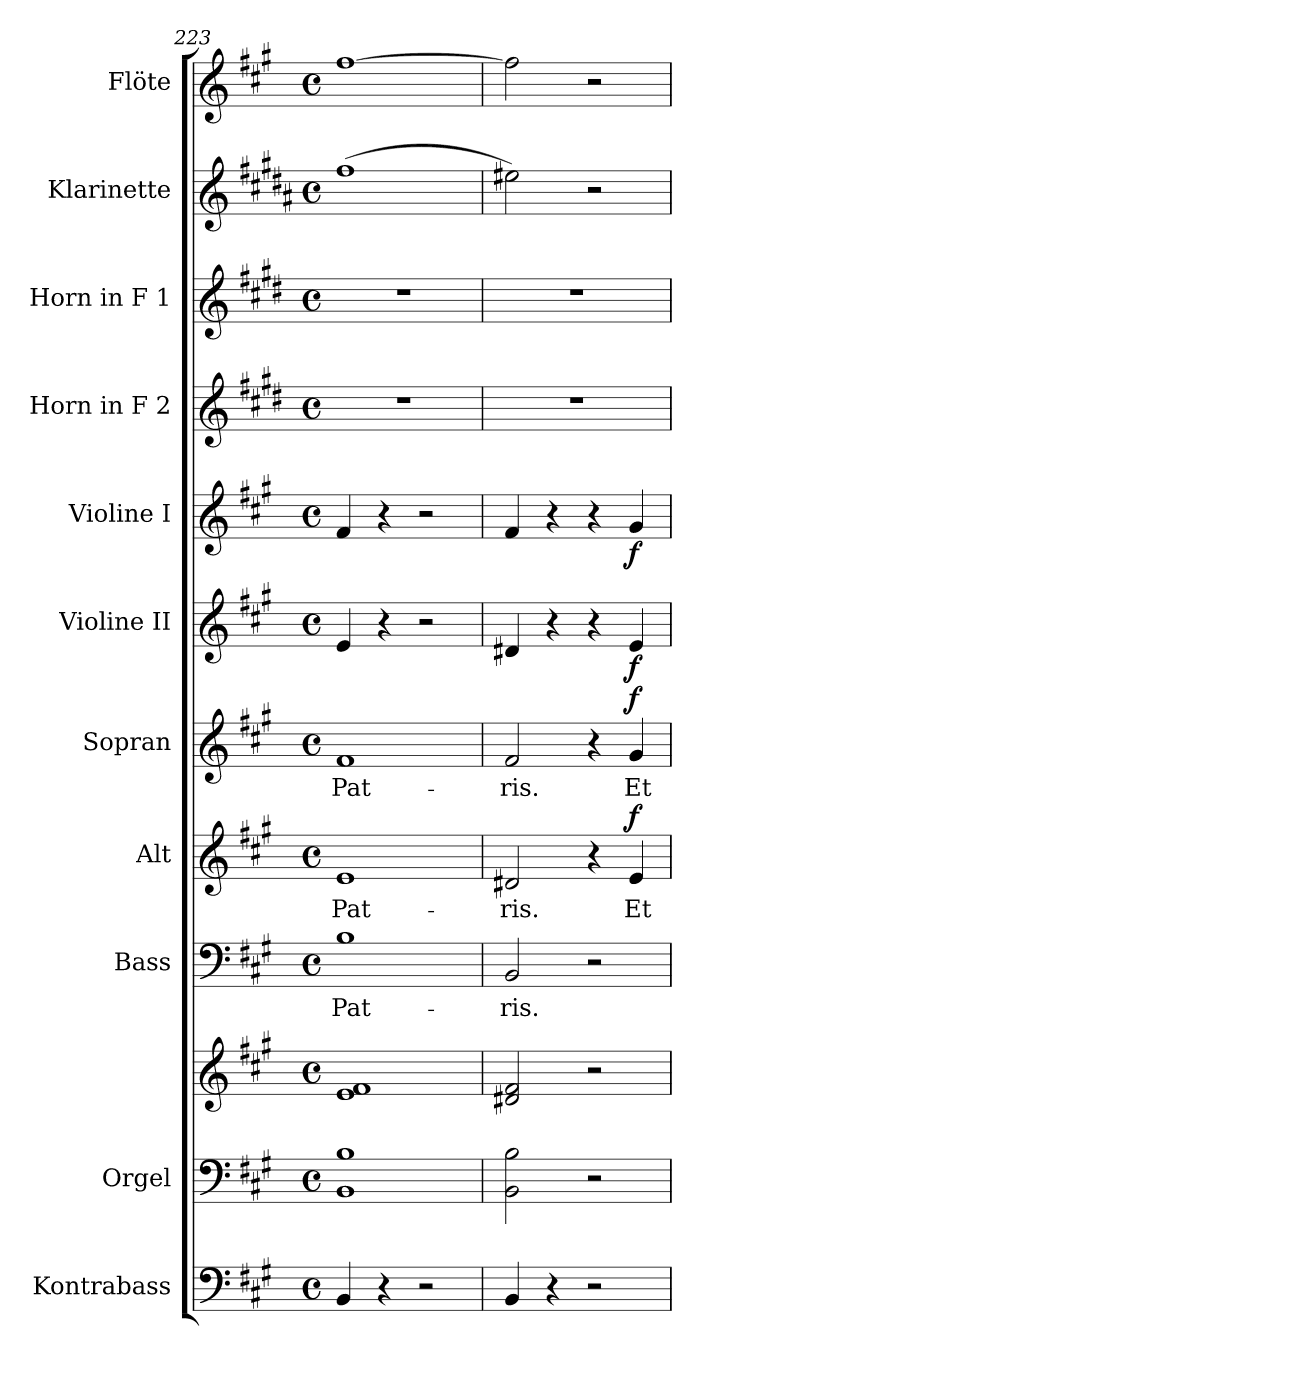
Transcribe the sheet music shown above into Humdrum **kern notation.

**kern	**kern	**kern	**kern	**text	**kern	**text	**dynam	**kern	**text	**dynam	**kern	**dynam	**kern	**dynam	**kern	**kern	**kern	**kern
*part11	*part10	*part10	*part9	*part9	*part8	*part8	*part8	*part7	*part7	*part7	*part6	*part6	*part5	*part5	*part4	*part3	*part2	*part1
*staff12	*staff11	*staff10	*staff9	*staff9	*staff8	*staff8	*staff8	*staff7	*staff7	*staff7	*staff6	*staff6	*staff5	*staff5	*staff4	*staff3	*staff2	*staff1
*I"Kontrabass	*I"Orgel	*	*I"Bass	*	*I"Alt	*	*	*I"Sopran	*	*	*I"Violine II	*	*I"Violine I	*	*I"Horn in F 2	*I"Horn in F 1	*I"Klarinette	*I"Flöte
*I'Kb.	*I'Org.	*	*I'B.	*	*I'A.	*	*	*I'S.	*	*	*I'Vl. II	*	*I'Vl. I	*	*	*	*I'Kl.	*I'Fl.
*clefF4	*clefF4	*clefG2	*clefF4	*	*clefG2	*	*	*clefG2	*	*	*clefG2	*	*clefG2	*	*clefG2	*clefG2	*clefG2	*clefG2
*ITrd7c12	*	*	*	*	*	*	*	*	*	*	*	*	*	*	*ITrd4c7	*ITrd4c7	*ITrd1c2	*
*k[f#c#g#]	*k[f#c#g#]	*k[f#c#g#]	*k[f#c#g#]	*	*k[f#c#g#]	*	*	*k[f#c#g#]	*	*	*k[f#c#g#]	*	*k[f#c#g#]	*	*k[f#c#g#]	*k[f#c#g#]	*k[f#c#g#]	*k[f#c#g#]
*A:	*A:	*A:	*A:	*	*A:	*	*	*A:	*	*	*A:	*	*A:	*	*A:	*A:	*A:	*A:
*M4/4	*M4/4	*M4/4	*M4/4	*	*M4/4	*	*	*M4/4	*	*	*M4/4	*	*M4/4	*	*M4/4	*M4/4	*M4/4	*M4/4
*met(c)	*met(c)	*met(c)	*met(c)	*	*met(c)	*	*	*met(c)	*	*	*met(c)	*	*met(c)	*	*met(c)	*met(c)	*met(c)	*met(c)
=223	=223	=223	=223	=223	=223	=223	=223	=223	=223	=223	=223	=223	=223	=223	=223	=223	=223	=223
!	!	!	!	!LO:LY:b	!	!LO:LY:b	!	!	!LO:LY:b	!	!	!	!	!	!	!	!	!
4BBB/	1BB 1B	1e 1f#	1B	Pat-	1e	Pat-	.	1f#	Pat-	.	4e/	.	4f#/	.	1r	1r	(>1ee	[1ff#
4r	.	.	.	.	.	.	.	.	.	.	4r	.	4r	.	.	.	.	.
2r	.	.	.	.	.	.	.	.	.	.	2r	.	2r	.	.	.	.	.
=224	=224	=224	=224	=224	=224	=224	=224	=224	=224	=224	=224	=224	=224	=224	=224	=224	=224	=224
!	!	!	!	!LO:LY:b	!	!LO:LY:b	!	!	!LO:LY:b	!	!	!	!	!	!	!	!	!
4BBB/	2BB\ 2B\	2d#X/ 2f#/	2BB/	-ris.	2d#X/	-ris.	.	2f#/	-ris.	.	4d#X/	.	4f#/	.	1r	1r	2dd#X\)	2ff#\]
4r	.	.	.	.	.	.	.	.	.	.	4r	.	4r	.	.	.	.	.
2r	2r	2r	2r	.	4r	.	.	4r	.	.	4r	.	4r	.	.	.	2r	2r
!	!	!	!	!	!	!LO:LY:b	!LO:DY:a	!	!LO:LY:b	!LO:DY:a	!	!LO:DY:b	!	!LO:DY:b	!	!	!	!
.	.	.	.	.	4e/	Et	f	4g#/	Et	f	4e/	f	4g#/	f	.	.	.	.
=	=	=	=	=	=	=	=	=	=	=	=	=	=	=	=	=	=	=
*-	*-	*-	*-	*-	*-	*-	*-	*-	*-	*-	*-	*-	*-	*-	*-	*-	*-	*-
